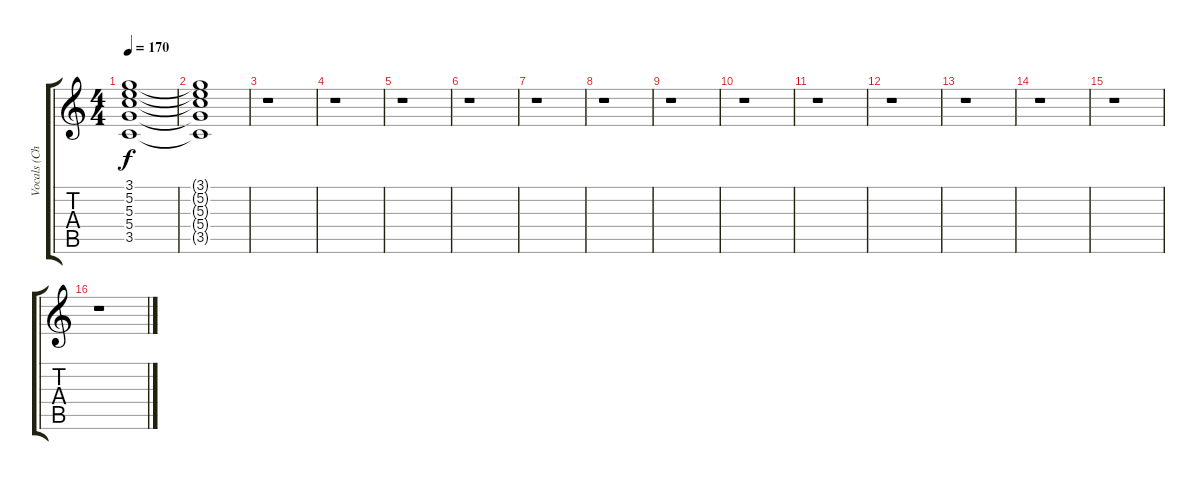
\track ("Vocals (Chris Martin)" "Vocals (Ch") {instrument distortionguitar}
\staff {score tabs}
\tuning (E4 B3 G3 D3 A2 E2) {hide}
\ts (4 4)
\tempo 170
\clef g2
\ks c
(3.1 5.2 5.3 5.4 3.5).1{dy f} |
(3.1{t} 5.2{t} 5.3{t} 5.4{t} 3.5{t}).1 |
r.1 |
r.1 |
r.1 |
r.1 |
r.1 |
r.1 |
r.1 |
r.1 |
r.1 |
r.1 |
r.1 |
r.1 |
r.1 |
r.1
